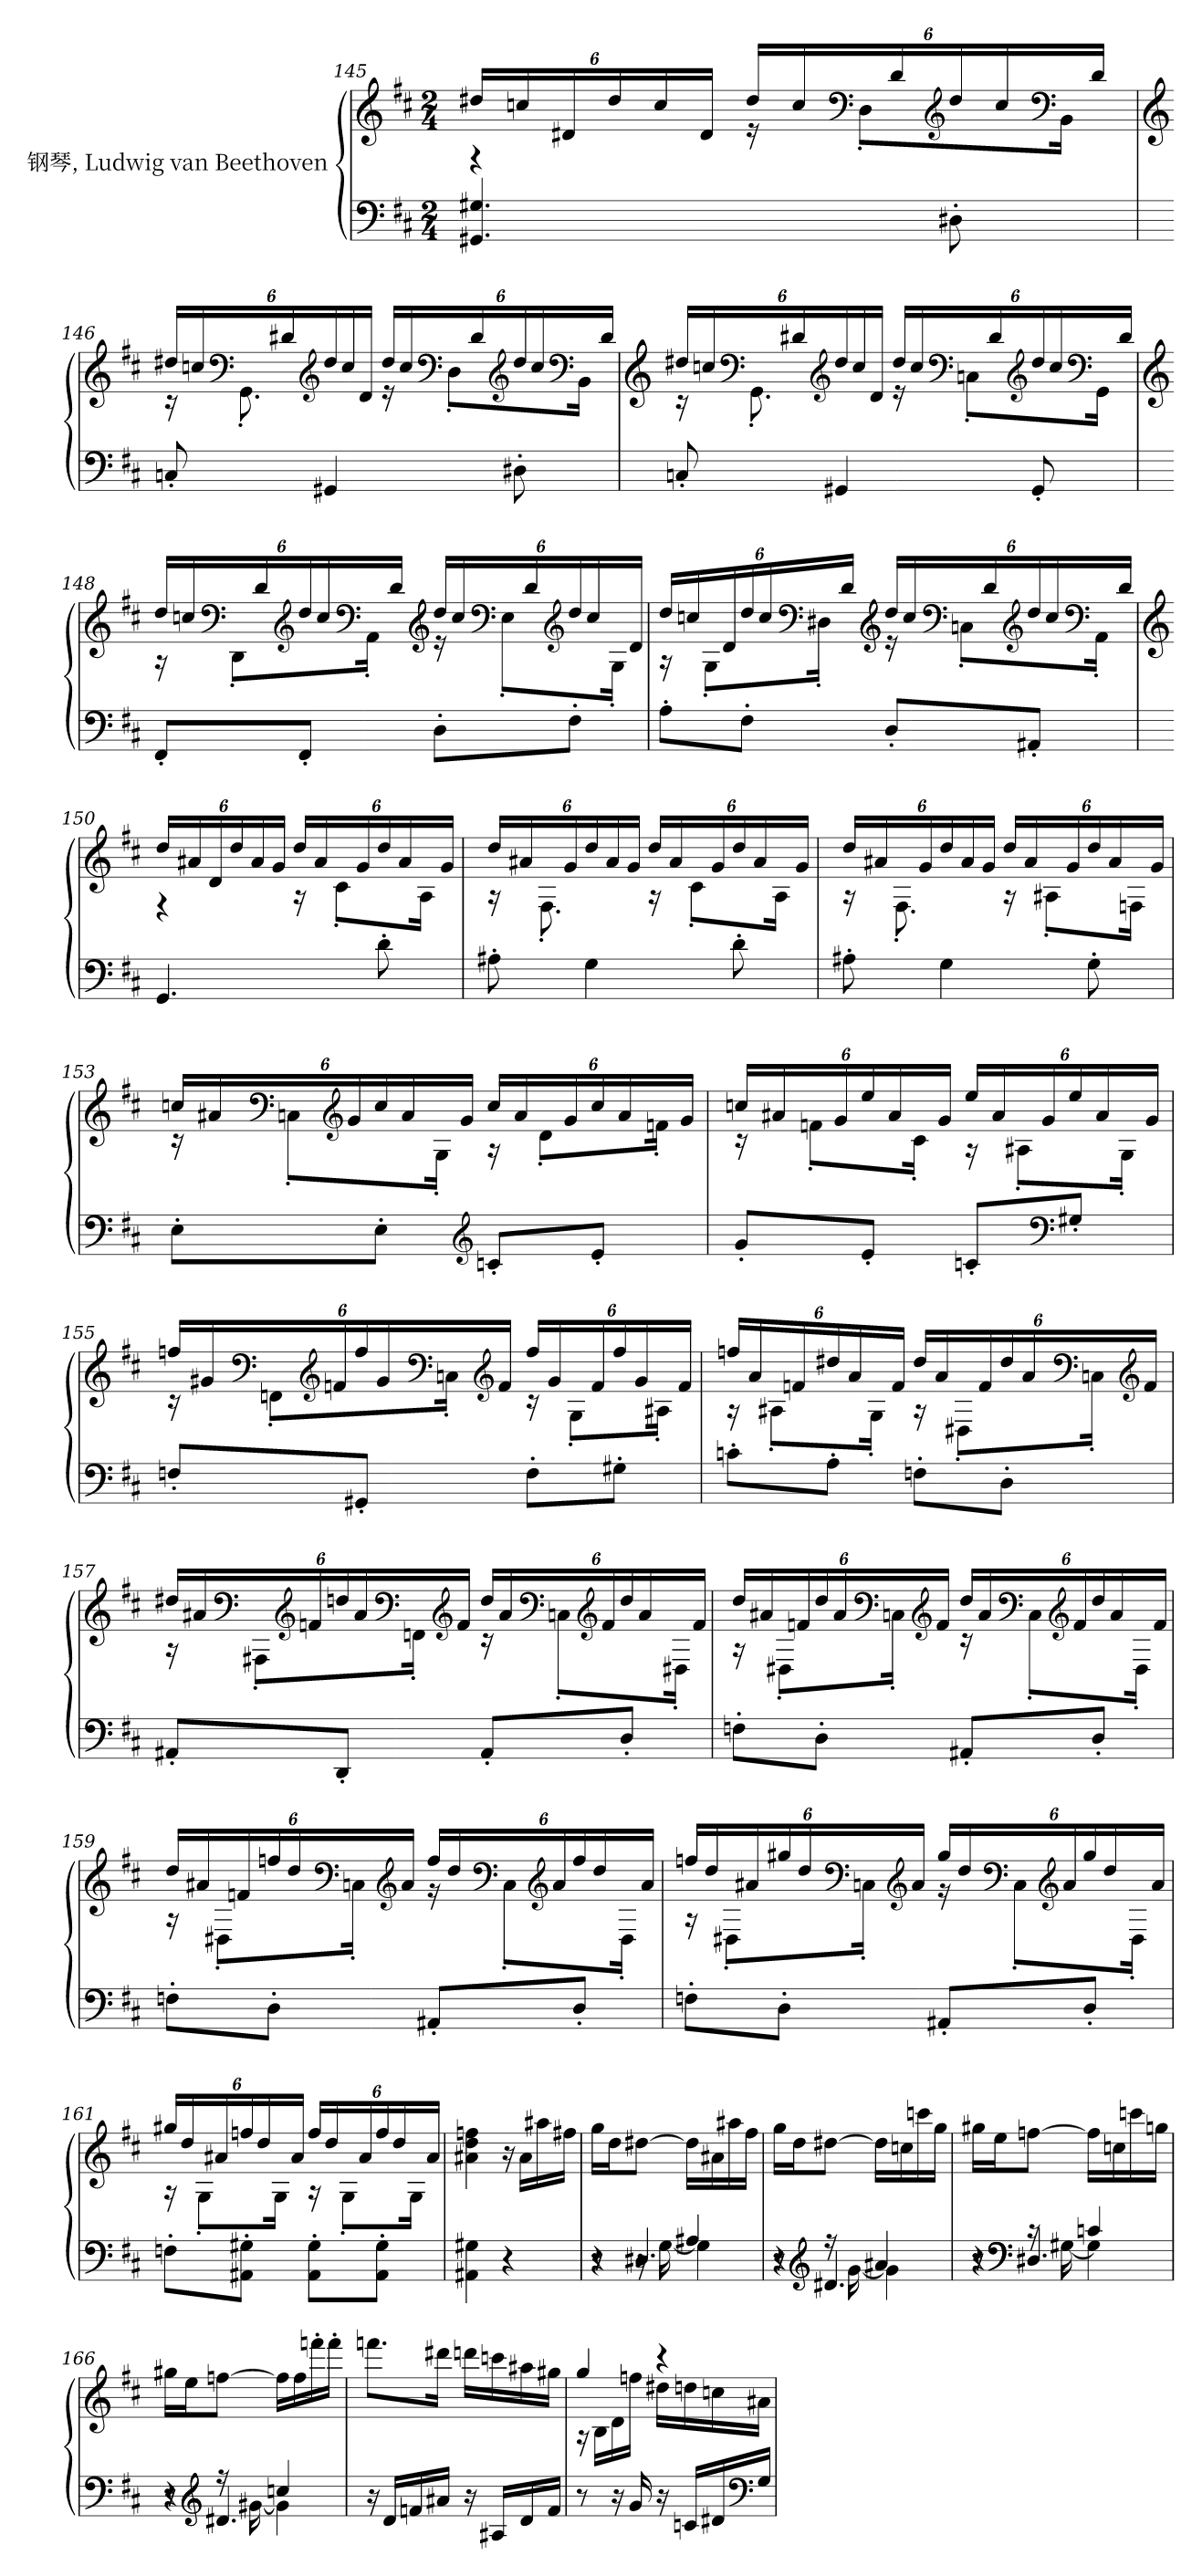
**kern	**kern
*part1	*part1
*staff2	*staff1
*I"钢琴, Ludwig van Beethoven	*
*clefF4	*clefG2
*k[f#c#]	*k[f#c#]
*M2/4	*M2/4
*MM96	*MM96
*	*Xbrackettup
=145	=145
*	*^
4.GG#X/ 4.G#X/	24dd#X/LL	4r
.	24ccn/	.
.	24d#X/	.
.	24dd#/	.
.	24cc/	.
.	24d#/JJ	.
.	24dd#/LL	16r
.	24cc/	.
*	*clefF4	*
.	.	8D'\L
.	24d#/	.
*	*clefG2	*
8D#X'\	24dd#/	.
.	24cc/	.
*	*clefF4	*
.	.	16BB\Jk
.	24d#/JJ	.
!!LO:LB:g=z	!!
=146	=146	=146
*	*clefG2	*
8Cn'/	24dd#X/LL	16r
.	24ccn/	.
*	*clefF4	*
.	.	8.GG'\
.	24d#X/	.
*	*clefG2	*
4GG#X/	24dd#/	.
.	24cc/	.
.	24d#/JJ	.
.	24dd#/LL	16r
.	24cc/	.
*	*clefF4	*
.	.	8D'\L
.	24d#/	.
*	*clefG2	*
8D#X'\	24dd#/	.
.	24cc/	.
*	*clefF4	*
.	.	16BB\Jk
.	24d#/JJ	.
!!LO:LB:g=z	!!
=147	=147	=147
*	*clefG2	*
8Cn'/	24dd#X/LL	16r
.	24ccn/	.
*	*clefF4	*
.	.	8.GG'\
.	24d#X/	.
*	*clefG2	*
4GG#X/	24dd#/	.
.	24cc/	.
.	24d#/JJ	.
.	24dd#/LL	16r
.	24cc/	.
*	*clefF4	*
.	.	8Cn'\L
.	24d#/	.
*	*clefG2	*
8GG#'/	24dd#/	.
.	24cc/	.
*	*clefF4	*
.	.	16GG\Jk
.	24d#/JJ	.
!!LO:LB:g=z	!!
=148	=148	=148
*	*clefG2	*
8FF#'/L	24dd/LL	16r
.	24ccn/	.
*	*clefF4	*
.	.	8DD'\L
.	24d/	.
*	*clefG2	*
8FF#'/J	24dd/	.
.	24cc/	.
*	*clefF4	*
.	.	16AA'\Jk
.	24d/JJ	.
*	*clefG2	*
8D'\L	24dd/LL	16r
.	24cc/	.
*	*clefF4	*
.	.	8E'\L
.	24d/	.
*	*clefG2	*
8F#'\J	24dd/	.
.	24cc/	.
.	.	16G'\Jk
.	24d/JJ	.
!!LO:LB:g=z	!!
=149	=149	=149
8A'\L	24dd/LL	16r
.	24ccn/	.
.	.	8G'\L
.	24d/	.
8F#'\J	24dd/	.
.	24cc/	.
*	*clefF4	*
.	.	16D#X'\Jk
.	24d/JJ	.
*	*clefG2	*
8D'/L	24dd/LL	16r
.	24cc/	.
*	*clefF4	*
.	.	8Cn'\L
.	24d/	.
*	*clefG2	*
8AA#X'/J	24dd/	.
.	24cc/	.
*	*clefF4	*
.	.	16AA'\Jk
.	24d/JJ	.
=150	=150	=150
*	*clefG2	*
4.GG/	24dd/LL	4r
.	24a#X/	.
.	24d/	.
.	24dd/	.
.	24a#/	.
.	24g/JJ	.
.	24dd/LL	16r
.	24a#/	.
.	.	8c#'\L
.	24g/	.
8d'\	24dd/	.
.	24a#/	.
.	.	16A\Jk
.	24g/JJ	.
!!LO:LB:g=z	!!
=151	=151	=151
8A#X'\	24dd/LL	16r
.	24a#X/	.
.	.	8.F#'\
.	24g/	.
4G\	24dd/	.
.	24a#/	.
.	24g/JJ	.
.	24dd/LL	16r
.	24a#/	.
.	.	8c#'\L
.	24g/	.
8d'\	24dd/	.
.	24a#/	.
.	.	16A\Jk
.	24g/JJ	.
=152	=152	=152
8A#X'\	24dd/LL	16r
.	24a#X/	.
.	.	8.F#'\
.	24g/	.
4G\	24dd/	.
.	24a#/	.
.	24g/JJ	.
.	24dd/LL	16r
.	24a#/	.
.	.	8A#X'\L
.	24g/	.
8G'\	24dd/	.
.	24a#/	.
.	.	16Fn\Jk
.	24g/JJ	.
!!LO:PB:g=z	!!
=153	=153	=153
8E'\L	24ccn/LL	16r
.	24a#X/	.
*	*clefF4	*
.	.	8Cn'\L
*	*clefG2	*
.	24g/	.
8E'\J	24cc/	.
.	24a#/	.
.	.	16G'\Jk
.	24g/JJ	.
*clefG2	*	*
8cn'/L	24cc/LL	16r
.	24a#/	.
.	.	8d'\L
.	24g/	.
8e'/J	24cc/	.
.	24a#/	.
.	.	16fn'\Jk
.	24g/JJ	.
=154	=154	=154
8g'/L	24ccn/LL	16r
.	24a#X/	.
.	.	8fn'\L
.	24g/	.
8e'/J	24ee/	.
.	24a#/	.
.	.	16c#'\Jk
.	24g/JJ	.
8cn'/L	24ee/LL	16r
.	24a#/	.
.	.	8A#X'\L
.	24g/	.
*clefF4	*	*
8G#X'/J	24ee/	.
.	24a#/	.
.	.	16G'\Jk
.	24g/JJ	.
!!LO:LB:g=z	!!
=155	=155	=155
8Fn'/L	24ffn/LL	16r
.	24g#X/	.
*	*clefF4	*
.	.	8FFn'\L
*	*clefG2	*
.	24fn/	.
8GG#X'/J	24ff/	.
.	24g#/	.
*	*clefF4	*
.	.	16Cn'\Jk
*	*clefG2	*
.	24f/JJ	.
8F'\L	24ff/LL	16r
.	24g#/	.
.	.	8G'\L
.	24f/	.
8G#X'\J	24ff/	.
.	24g#/	.
.	.	16A#X'\Jk
.	24f/JJ	.
!!LO:LB:g=z	!!
=156	=156	=156
8cn'\L	24ffn/LL	16r
.	24a/	.
.	.	8A#X'\L
.	24fn/	.
8A'\J	24dd#X/	.
.	24a/	.
.	.	16G'\Jk
.	24f/JJ	.
8Fn'\L	24dd#/LL	16r
.	24a/	.
.	.	8D#X'\L
.	24f/	.
8D'\J	24dd#/	.
.	24a/	.
*	*clefF4	*
.	.	16Cn'\Jk
*	*clefG2	*
.	24f/JJ	.
!!LO:LB:g=z	!!
=157	=157	=157
8AA#X'/L	24dd#X/LL	16r
.	24a#X/	.
*	*clefF4	*
.	.	8AAA#X'\L
*	*clefG2	*
.	24fn/	.
8DD'/J	24ddn/	.
.	24a#/	.
*	*clefF4	*
.	.	16FFn'\Jk
*	*clefG2	*
.	24f/JJ	.
8AA#'/L	24dd/LL	16r
.	24a#/	.
*	*clefF4	*
.	.	8Cn'\L
*	*clefG2	*
.	24f/	.
8D'/J	24dd/	.
.	24a#/	.
.	.	16D#X'\Jk
.	24f/JJ	.
!!LO:LB:g=z	!!
=158	=158	=158
8Fn'\L	24dd/LL	16r
.	24a#X/	.
.	.	8D#X'\L
.	24fn/	.
8D'\J	24dd/	.
.	24a#/	.
*	*clefF4	*
.	.	16Cn'\Jk
*	*clefG2	*
.	24f/JJ	.
8AA#X'/L	24dd/LL	16r
.	24a#/	.
*	*clefF4	*
.	.	8C'\L
*	*clefG2	*
.	24f/	.
8D'/J	24dd/	.
.	24a#/	.
.	.	16D#'\Jk
.	24f/JJ	.
!!LO:LB:g=z	!!
=159	=159	=159
8Fn'\L	24dd/LL	16r
.	24a#X/	.
.	.	8D#X'\L
.	24fn/	.
8D'\J	24ffn/	.
.	24dd/	.
*	*clefF4	*
.	.	16Cn'\Jk
*	*clefG2	*
.	24a#/JJ	.
8AA#X'/L	24ff/LL	16r
.	24dd/	.
*	*clefF4	*
.	.	8C'\L
*	*clefG2	*
.	24a#/	.
8D'/J	24ff/	.
.	24dd/	.
.	.	16D#'\Jk
.	24a#/JJ	.
!!LO:PB:g=z	!!
=160	=160	=160
8Fn'\L	24ffn/LL	16r
.	24dd/	.
.	.	8D#X'\L
.	24a#X/	.
8D'\J	24gg#X/	.
.	24dd/	.
*	*clefF4	*
.	.	16Cn'\Jk
*	*clefG2	*
.	24a#/JJ	.
8AA#X'/L	24gg#/LL	16r
.	24dd/	.
*	*clefF4	*
.	.	8C'\L
*	*clefG2	*
.	24a#/	.
8D'/J	24gg#/	.
.	24dd/	.
.	.	16D#'\Jk
.	24a#/JJ	.
=161	=161	=161
8Fn'\L	24gg#X/LL	16r
.	24dd/	.
.	.	8G'\L
.	24a#X/	.
8AA#X\' 8G#X\'J	24ffn/	.
*	*MM92	*
.	24dd/	.
*	*MM90	*
.	.	16G\Jk
.	24a#/JJ	.
*	*MM86	*
8AA#\' 8G#\'L	24ff/LL	16r
*	*MM84	*
.	24dd/	.
*	*MM82	*
.	.	8G'\L
*	*MM79	*
.	24a#/	.
*	*MM77	*
8AA#\' 8G#\'J	24ff/	.
*	*MM75	*
.	24dd/	.
*	*MM72	*
.	.	16G\Jk
.	24a#/JJ	.
*	*v	*v
!!LO:LB:g=z
=162	=162
*	*MM26
4AA#X\ 4G#X\	4a#X\ 4dd\ 4ffn\
*	*MM97
4r	16r
.	16a#\LL
.	16aa#X\
.	16ff#X\JJ
=163	=163
*^	*
*	*^	*
4r	8r	8r	16gg\LL
.	.	.	16dd\J
.	16r	4.D#X/	[8dd#X\J
.	[16G\	.	.
4A#X/	4G\]	.	16dd#\LL]
.	.	.	16a#X\
.	.	.	16aa#X\
.	.	.	16ff#\JJ
=164	=164	=164	=164
4r	8r	8r	16gg\LL
.	.	.	16dd\J
*clefG2	*	*	*
.	16r	4.d#X/	[8dd#X\J
.	[16g\	.	.
4a#X/	4g\]	.	16dd#\LL]
.	.	.	16ccn\
.	.	.	16cccn\
.	.	.	16gg\JJ
!!LO:LB:g=z
=165	=165	=165	=165
4r	8r	8r	16gg#X\LL
.	.	.	16ee\J
*clefF4	*	*	*
.	16r	4.D#X/	[8ffn\J
.	[16G#X\	.	.
4cn/	4G#\]	.	16ff\LL]
.	.	.	16ccn\
.	.	.	16cccn\
.	.	.	16ggn\JJ
=166	=166	=166	=166
4r	8r	8r	16gg#X\LL
.	.	.	16ee\J
*clefG2	*	*	*
.	16r	4.d#X/	[8ffn\J
.	[16g#X\	.	.
4ccn/	4g#\]	.	16ff\LL]
.	.	.	16ff\
.	.	.	16fffn'\
.	.	.	16fff'\JJ
*v	*v	*v	*
=167	=167
16r	8.fffn\L
16d/LL	.
16fn/	.
16a#X/JJ	16ddd#X\Jk
16r	16dddn\LL
16A#X/LL	16cccn\
16d/	16aa#X\
16f/JJ	16gg#X\JJ
!!LO:LB:g=z
=168	=168
*	*^
8r	4gg/	16r
.	.	16B\LL
16r	.	16d\
16g/	.	16ffn\JJ
16r	4r	16dd#X\LL
16cn/LL	.	16ddn\
16d#X/	.	16ccn\
*clefF4	*	*
16G/JJ	.	16a#X\JJ
*	*v	*v
=	=
*-	*-
